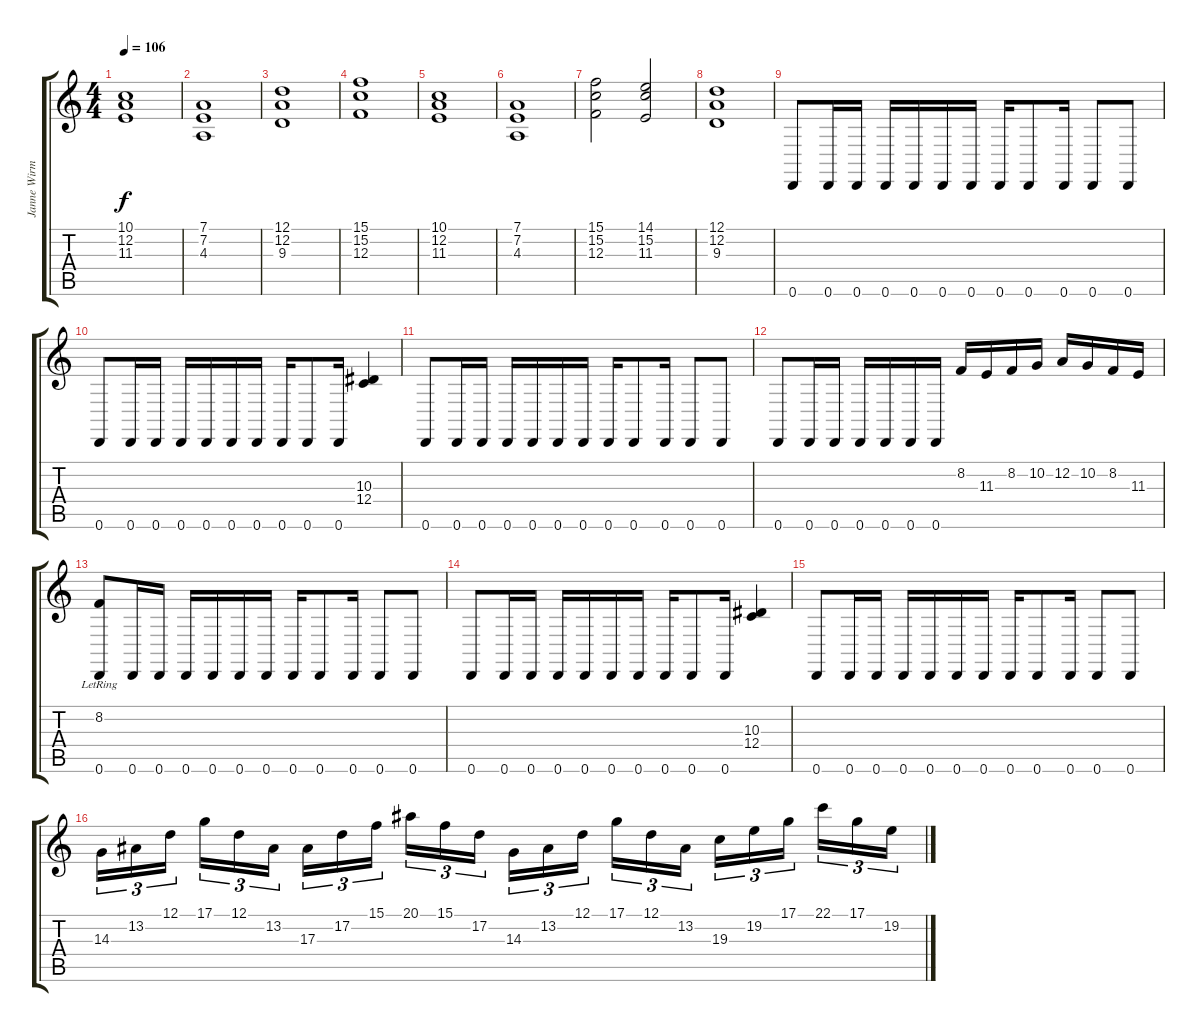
\track ("Janne Wirman" "Janne Wirm") {instrument stringensemble1}
\staff {score tabs}
\tuning (D4 A3 F3 C3 G2 D2) {hide}
\ts (4 4)
\tempo 106
\clef g2
\ks c
(10.1 12.2 11.3).1{dy f instrument stringensemble1} |
(7.1 7.2 4.3).1 |
(12.1 12.2 9.3).1 |
(15.1 15.2 12.3).1 |
(10.1 12.2 11.3).1 |
(7.1 7.2 4.3).1 |
(15.1 15.2 12.3).2 (14.1 15.2 11.3).2 |
(12.1 12.2 9.3).1 |
0.6.8{volume 16 instrument harpsichord} 0.6.16 0.6.16 0.6.16 0.6.16 0.6.16 0.6.16 0.6.16 0.6.8 0.6.16 0.6.8 0.6.8 |
0.6.8 0.6.16 0.6.16 0.6.16 0.6.16 0.6.16 0.6.16 0.6.16 0.6.8 0.6.16 (10.3 12.4).4 |
0.6.8{volume 16 instrument harpsichord} 0.6.16 0.6.16 0.6.16 0.6.16 0.6.16 0.6.16 0.6.16 0.6.8 0.6.16 0.6.8 0.6.8 |
0.6.8 0.6.16 0.6.16 0.6.16 0.6.16 0.6.16 0.6.16 8.2.16 11.3.16 8.2.16 10.2.16 12.2.16 10.2.16 8.2.16 11.3.16 |
(8.2{lr} 0.6).8 0.6.16 0.6.16 0.6.16 0.6.16 0.6.16 0.6.16 0.6.16 0.6.8 0.6.16 0.6.8 0.6.8 |
0.6.8 0.6.16 0.6.16 0.6.16 0.6.16 0.6.16 0.6.16 0.6.16 0.6.8 0.6.16 (10.3 12.4).4 |
0.6.8 0.6.16 0.6.16 0.6.16 0.6.16 0.6.16 0.6.16 0.6.16 0.6.8 0.6.16 0.6.8 0.6.8 |
14.3.16{tu (3 2) volume 16 instrument honkytonkpiano} 13.2.16{tu (3 2)} 12.1.16{tu (3 2)} 17.1.16{tu (3 2)} 12.1.16{tu (3 2)} 13.2.16{tu (3 2)} 17.3.16{tu (3 2)} 17.2.16{tu (3 2)} 15.1.16{tu (3 2)} 20.1.16{tu (3 2)} 15.1.16{tu (3 2)} 17.2.16{tu (3 2)} 14.3.16{tu (3 2)} 13.2.16{tu (3 2)} 12.1.16{tu (3 2)} 17.1.16{tu (3 2)} 12.1.16{tu (3 2)} 13.2.16{tu (3 2)} 19.3.16{tu (3 2)} 19.2.16{tu (3 2)} 17.1.16{tu (3 2)} 22.1.16{tu (3 2)} 17.1.16{tu (3 2)} 19.2.16{tu (3 2)}
